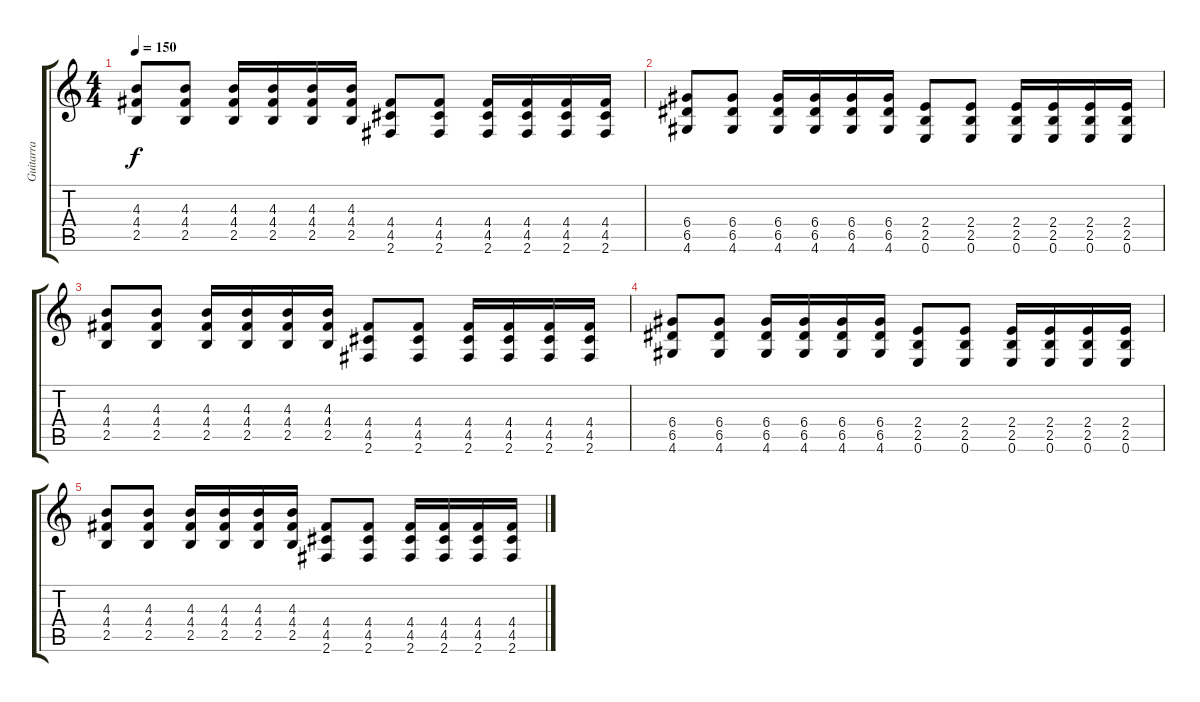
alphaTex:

\track ("Guitarra" "Guitarra") {instrument distortionguitar}
\staff {score tabs}
\tuning (E4 B3 G3 D3 A2 E2) {hide}
\ts (4 4)
\tempo 150
\clef g2
\ks c
(4.3 4.4 2.5).8{dy f} (4.3 4.4 2.5).8 (4.3 4.4 2.5).16 (4.3 4.4 2.5).16 (4.3 4.4 2.5).16 (4.3 4.4 2.5).16 (4.4 4.5 2.6).8 (4.4 4.5 2.6).8 (4.4 4.5 2.6).16 (4.4 4.5 2.6).16 (4.4 4.5 2.6).16 (4.4 4.5 2.6).16 |
(6.4 6.5 4.6).8 (6.4 6.5 4.6).8 (6.4 6.5 4.6).16 (6.4 6.5 4.6).16 (6.4 6.5 4.6).16 (6.4 6.5 4.6).16 (2.4 2.5 0.6).8 (2.4 2.5 0.6).8 (2.4 2.5 0.6).16 (2.4 2.5 0.6).16 (2.4 2.5 0.6).16 (2.4 2.5 0.6).16 |
(4.3 4.4 2.5).8 (4.3 4.4 2.5).8 (4.3 4.4 2.5).16 (4.3 4.4 2.5).16 (4.3 4.4 2.5).16 (4.3 4.4 2.5).16 (4.4 4.5 2.6).8 (4.4 4.5 2.6).8 (4.4 4.5 2.6).16 (4.4 4.5 2.6).16 (4.4 4.5 2.6).16 (4.4 4.5 2.6).16 |
(6.4 6.5 4.6).8 (6.4 6.5 4.6).8 (6.4 6.5 4.6).16 (6.4 6.5 4.6).16 (6.4 6.5 4.6).16 (6.4 6.5 4.6).16 (2.4 2.5 0.6).8 (2.4 2.5 0.6).8 (2.4 2.5 0.6).16 (2.4 2.5 0.6).16 (2.4 2.5 0.6).16 (2.4 2.5 0.6).16 |
(4.3 4.4 2.5).8 (4.3 4.4 2.5).8 (4.3 4.4 2.5).16 (4.3 4.4 2.5).16 (4.3 4.4 2.5).16 (4.3 4.4 2.5).16 (4.4 4.5 2.6).8 (4.4 4.5 2.6).8 (4.4 4.5 2.6).16 (4.4 4.5 2.6).16 (4.4 4.5 2.6).16 (4.4 4.5 2.6).16
